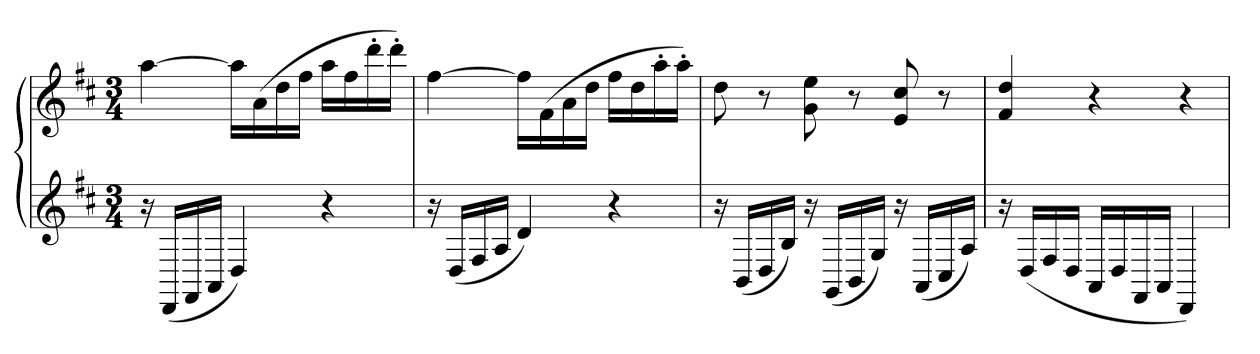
**kern	**kern
*part1	*part1
*staff2	*staff1
*clefG2	*clefG2
*k[f#c#]	*k[f#c#]
*M3/4	*M3/4
=	=
16r	[4aa
(16DDLL	.
16FF#	.
16AAJJ	.
4D)	16aaLL]
.	(16a
.	16dd
.	16ff#JJ
4r	16aaLL
.	16ff#
.	16ddd'
.	16ddd'JJ)
=	=
16r	[4ff#
(16DLL	.
16F#	.
16AJJ	.
4d)	16ff#LL]
.	(16f#
.	16a
.	16ddJJ
4r	16ff#LL
.	16dd
.	16aa'
.	16aa'JJ)
=	=
16r	8dd
(16BBLL	.
16D	8r
16BJJ)	.
16r	8g 8ee
(16GGLL	.
16BB	8r
16GJJ)	.
16r	8e 8cc#
(16AALL	.
16C#	8r
16AJJ)	.
=	=
16r	4f# 4dd
(16DLL	.
16F#	.
16DJJ	.
16AALL	4r
16D	.
16FF#	.
16AAJJ	.
4DD)	4r
=	=
*-	*-
